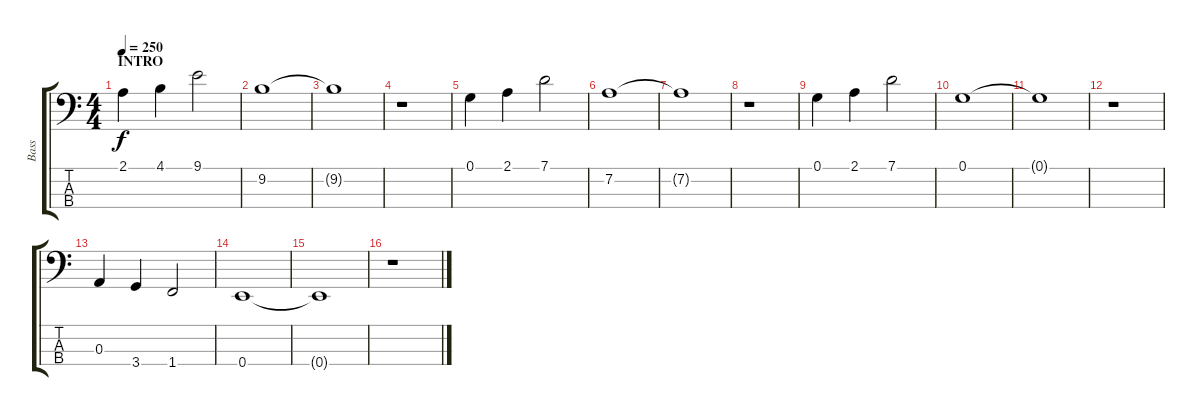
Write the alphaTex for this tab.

\track ("Bass" "Bass") {instrument electricbasspick}
\staff {score tabs}
\tuning (G2 D2 A1 E1) {hide}
\ts (4 4)
\section ("" "INTRO")
\tempo 250
\clef f4
\ks c
2.1.4{dy f instrument electricbasspick} 4.1.4 9.1.2 |
9.2.1 |
9.2{t}.1 |
r.1 |
0.1.4 2.1.4 7.1.2 |
7.2.1 |
7.2{t}.1 |
r.1 |
0.1.4 2.1.4 7.1.2 |
0.1.1 |
0.1{t}.1 |
r.1 |
0.3.4 3.4.4 1.4.2 |
0.4.1 |
0.4{t}.1 |
r.1
